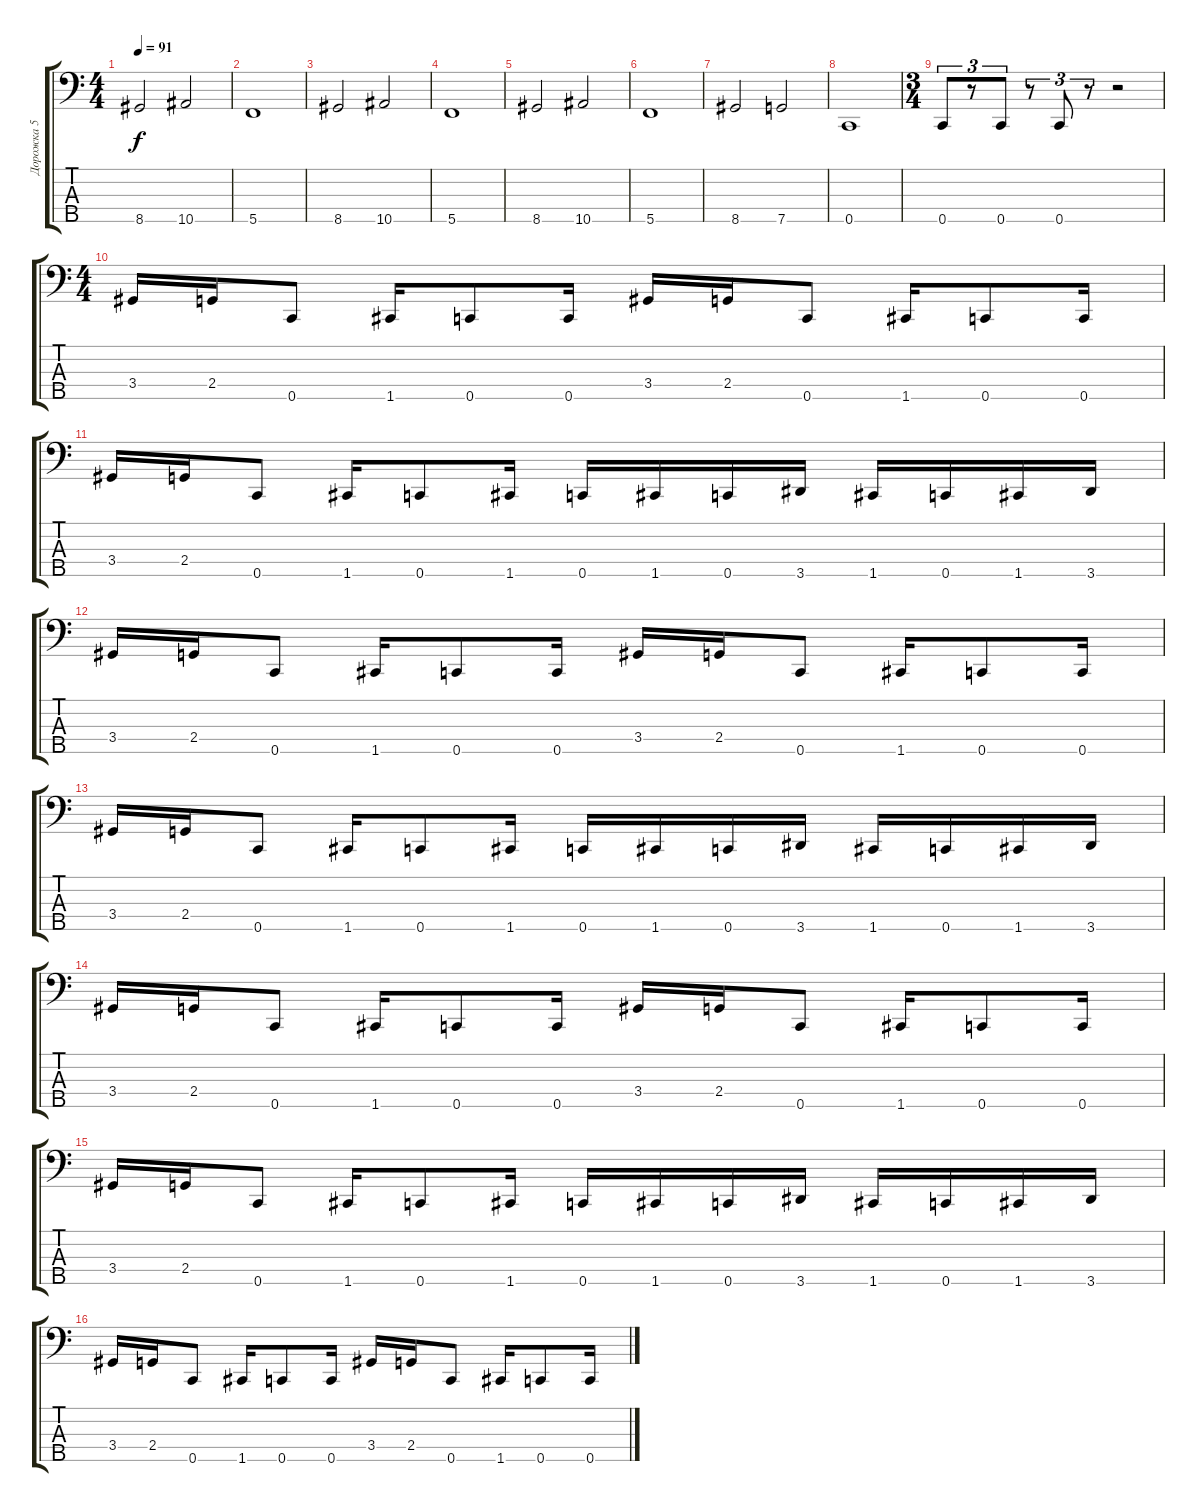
\track ("Дорожка 5" "Дорожка 5") {instrument electricbasspick}
\staff {score tabs}
\tuning (Ab2 Eb2 Bb1 F1 C1) {hide}
\ts (4 4)
\tempo 91
\clef f4
\ks c
8.5.2{dy f instrument electricbasspick} 10.5.2 |
5.5.1 |
8.5.2 10.5.2 |
5.5.1 |
8.5.2 10.5.2 |
5.5.1 |
8.5.2 7.5.2 |
0.5.1 |
\ts (3 4)
0.5.8{tu (3 2)} r.8{tu (3 2)} 0.5.8{tu (3 2)} r.8{tu (3 2)} 0.5.8{tu (3 2)} r.8{tu (3 2)} r.2 |
\ts (4 4)
3.4.16 2.4.16 0.5.8 1.5.16 0.5.8 0.5.16 3.4.16 2.4.16 0.5.8 1.5.16 0.5.8 0.5.16 |
3.4.16 2.4.16 0.5.8 1.5.16 0.5.8 1.5.16 0.5.16 1.5.16 0.5.16 3.5.16 1.5.16 0.5.16 1.5.16 3.5.16 |
3.4.16 2.4.16 0.5.8 1.5.16 0.5.8 0.5.16 3.4.16 2.4.16 0.5.8 1.5.16 0.5.8 0.5.16 |
3.4.16 2.4.16 0.5.8 1.5.16 0.5.8 1.5.16 0.5.16 1.5.16 0.5.16 3.5.16 1.5.16 0.5.16 1.5.16 3.5.16 |
3.4.16 2.4.16 0.5.8 1.5.16 0.5.8 0.5.16 3.4.16 2.4.16 0.5.8 1.5.16 0.5.8 0.5.16 |
3.4.16 2.4.16 0.5.8 1.5.16 0.5.8 1.5.16 0.5.16 1.5.16 0.5.16 3.5.16 1.5.16 0.5.16 1.5.16 3.5.16 |
3.4.16 2.4.16 0.5.8 1.5.16 0.5.8 0.5.16 3.4.16 2.4.16 0.5.8 1.5.16 0.5.8 0.5.16
